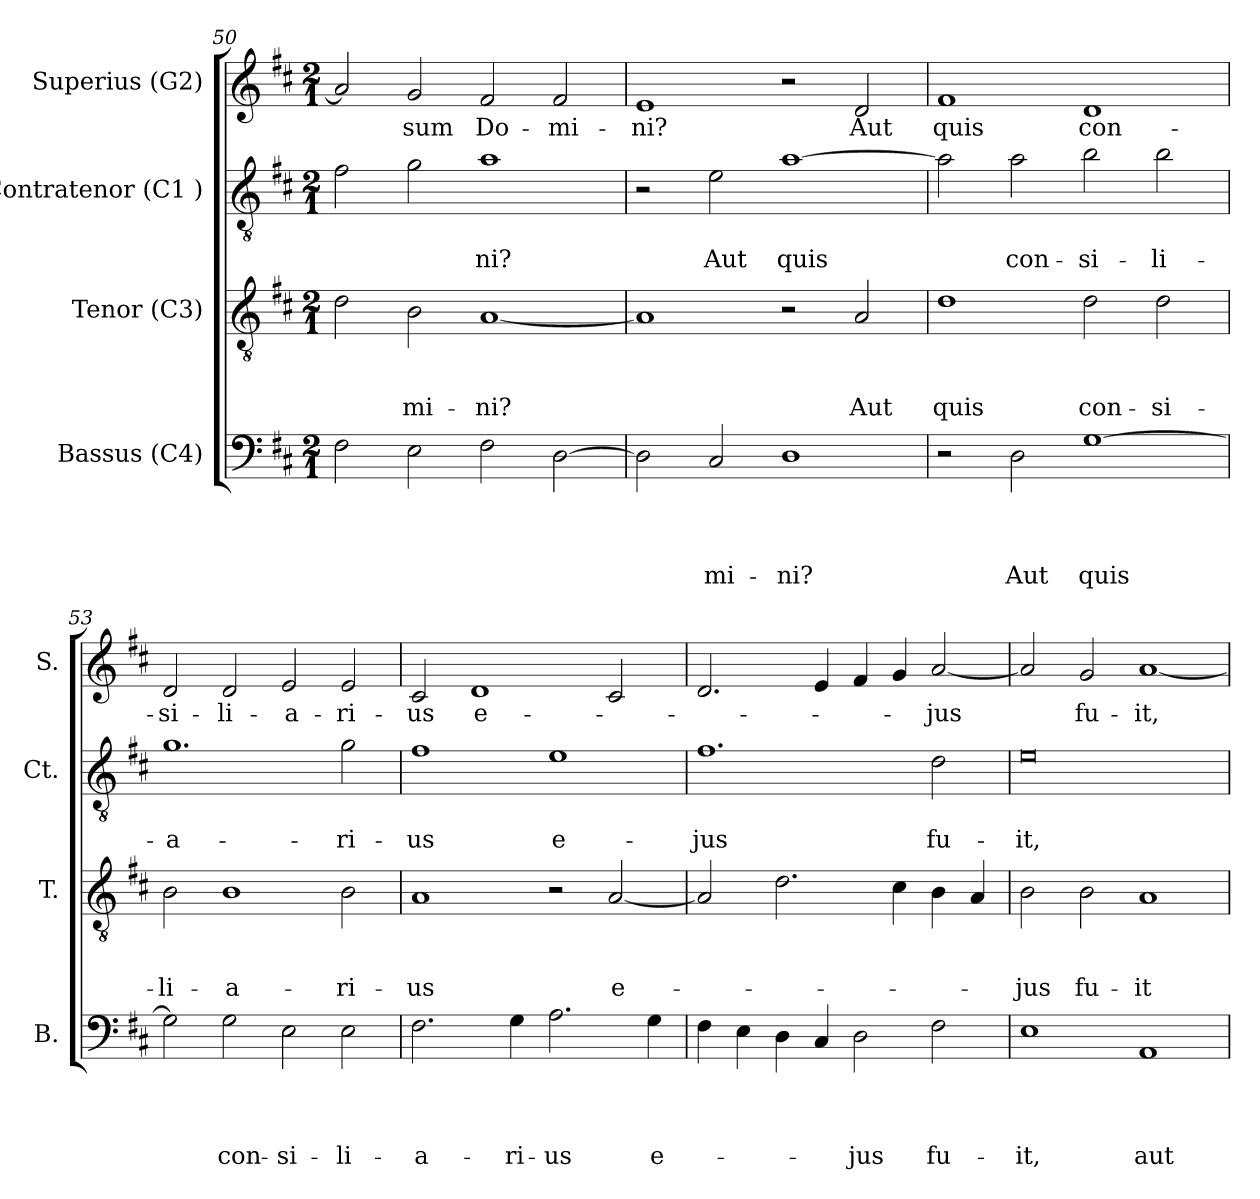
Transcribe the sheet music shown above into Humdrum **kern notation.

**kern	**text	**text	**text	**text	**kern	**text	**text	**text	**kern	**text	**text	**kern	**text
*part4	*part4	*part4	*part4	*part4	*part3	*part3	*part3	*part3	*part2	*part2	*part2	*part1	*part1
*staff4	*staff4	*staff4	*staff4	*staff4	*staff3	*staff3	*staff3	*staff3	*staff2	*staff2	*staff2	*staff1	*staff1
*I"Bassus (C4)	*	*	*	*	*I"Tenor (C3)	*	*	*	*I"Contratenor (C1 )	*	*	*I"Superius (G2)	*
*I'B.	*	*	*	*	*I'T.	*	*	*	*I'Ct.	*	*	*I'S.	*
*clefF4	*	*	*	*	*clefGv2	*	*	*	*clefGv2	*	*	*clefG2	*
*k[f#c#]	*	*	*	*	*k[f#c#]	*	*	*	*k[f#c#]	*	*	*k[f#c#]	*
*D:	*	*	*	*	*D:	*	*	*	*D:	*	*	*D:	*
*M2/1	*	*	*	*	*M2/1	*	*	*	*M2/1	*	*	*M2/1	*
=50	=50	=50	=50	=50	=50	=50	=50	=50	=50	=50	=50	=50	=50
2F#\	.	.	.	.	2d\	.	.	.	2f#\	.	.	2a/]	.
!	!	!	!	!	!	!	!	!LO:LY:b	!	!	!	!	!LO:LY:b
2E\	.	.	.	.	2B\	.	.	-mi-	2g\	.	.	2g/	-sum
!	!	!	!	!	!	!	!	!LO:LY:b	!	!	!LO:LY:b	!	!LO:LY:b
2F#\	.	.	.	.	[<1A	.	.	-ni?	1a	.	-ni?	2f#/	Do-
!	!	!	!	!	!	!	!	!	!	!	!	!	!LO:LY:b
[>2D\	.	.	.	.	.	.	.	.	.	.	.	2f#/	-mi-
=51	=51	=51	=51	=51	=51	=51	=51	=51	=51	=51	=51	=51	=51
!	!	!	!	!	!	!	!	!	!	!	!	!	!LO:LY:b
2D\]	.	.	.	.	1A]	.	.	.	2r	.	.	1e	-ni?
!	!	!	!	!LO:LY:b	!	!	!	!	!	!	!LO:LY:b	!	!
2C#/	.	.	.	-mi-	.	.	.	.	2e\	.	Aut	.	.
!	!	!	!	!LO:LY:b	!	!	!	!	!	!	!LO:LY:b	!	!
1D	.	.	.	-ni?	2r	.	.	.	[>1a	.	quis	2r	.
!	!	!	!	!	!	!	!	!LO:LY:b	!	!	!	!	!LO:LY:b
.	.	.	.	.	2A/	.	.	Aut	.	.	.	2d/	Aut
=52	=52	=52	=52	=52	=52	=52	=52	=52	=52	=52	=52	=52	=52
!	!	!	!	!	!	!	!	!LO:LY:b	!	!	!	!	!LO:LY:b
2r	.	.	.	.	1d	.	.	quis	2a\]	.	.	1f#	quis
!	!	!	!	!LO:LY:b	!	!	!	!	!	!	!LO:LY:b	!	!
2D\	.	.	.	Aut	.	.	.	.	2a\	.	con-	.	.
!	!	!	!	!LO:LY:b	!	!	!	!LO:LY:b	!	!	!LO:LY:b	!	!LO:LY:b
[<1G	.	.	.	quis	2d\	.	.	con-	2b\	.	-si-	1d	con-
!	!	!	!	!	!	!	!	!LO:LY:b	!	!	!LO:LY:b	!	!
.	.	.	.	.	2d\	.	.	-si-	2b\	.	-li-	.	.
!!LO:LB:g=z
=53	=53	=53	=53	=53	=53	=53	=53	=53	=53	=53	=53	=53	=53
!	!	!	!	!	!	!	!	!LO:LY:b	!	!	!LO:LY:b:rj	!	!LO:LY:b
2G\]	.	.	.	.	2B\	.	.	-li-	1.g	.	-a-	2d/	-si-
!	!	!	!	!LO:LY:b	!	!	!	!LO:LY:b:rj	!	!	!	!	!LO:LY:b
2G\	.	.	.	con-	1B	.	.	-a-	.	.	.	2d/	-li-
!	!	!	!	!LO:LY:b	!	!	!	!	!	!	!	!	!LO:LY:b
2E\	.	.	.	-si-	.	.	.	.	.	.	.	2e/	-a-
!	!	!	!	!LO:LY:b	!	!	!	!LO:LY:b	!	!	!LO:LY:b	!	!LO:LY:b
2E\	.	.	.	-li-	2B\	.	.	-ri-	2g\	.	-ri-	2e/	-ri-
=54	=54	=54	=54	=54	=54	=54	=54	=54	=54	=54	=54	=54	=54
!	!	!	!	!LO:LY:b	!	!	!	!LO:LY:b	!	!	!LO:LY:b	!	!LO:LY:b
2.F#\	.	.	.	-a-	1A	.	.	-us	1f#	.	-us	2c#/	-us
!	!	!	!	!	!	!	!	!	!	!	!	!	!LO:LY:b:rj
.	.	.	.	.	.	.	.	.	.	.	.	1d	e-
!	!	!	!	!LO:LY:b	!	!	!	!	!	!	!	!	!
4G\	.	.	.	-ri-	.	.	.	.	.	.	.	.	.
!	!	!	!	!LO:LY:b	!	!	!	!	!	!	!LO:LY:b:rj	!	!
2.A\	.	.	.	-us	2r	.	.	.	1e	.	e-	.	.
!	!	!	!	!	!	!	!	!LO:LY:b:rj	!	!	!	!	!
.	.	.	.	.	[<2A/	.	.	e-	.	.	.	2c#/	.
!	!	!	!	!LO:LY:b	!	!	!	!	!	!	!	!	!
4G\	.	.	.	e-	.	.	.	.	.	.	.	.	.
=55	=55	=55	=55	=55	=55	=55	=55	=55	=55	=55	=55	=55	=55
!	!	!	!	!	!	!	!	!	!	!	!LO:LY:b	!	!
4F#\	.	.	.	.	2A/]	.	.	.	1.f#	.	-jus	2.d/	.
4E\	.	.	.	.	.	.	.	.	.	.	.	.	.
4D\	.	.	.	.	2.d\	.	.	.	.	.	.	.	.
4C#/	.	.	.	.	.	.	.	.	.	.	.	4e/	.
!	!	!	!	!LO:LY:b	!	!	!	!	!	!	!	!	!
2D\	.	.	.	-jus	.	.	.	.	.	.	.	4f#/	.
.	.	.	.	.	4c#\	.	.	.	.	.	.	4g/	.
!	!	!	!	!LO:LY:b	!	!	!	!	!	!	!LO:LY:b	!	!LO:LY:b
2F#\	.	.	.	fu-	4B\	.	.	.	2d\	.	fu-	[<2a/	-jus
.	.	.	.	.	4A/	.	.	.	.	.	.	.	.
=56	=56	=56	=56	=56	=56	=56	=56	=56	=56	=56	=56	=56	=56
!	!	!	!	!LO:LY:b	!	!	!	!LO:LY:b	!	!	!LO:LY:b	!	!
1E	.	.	.	-it,	2B\	.	.	-jus	0e	.	-it,	2a/]	.
!	!	!	!	!	!	!	!	!LO:LY:b	!	!	!	!	!LO:LY:b
.	.	.	.	.	2B\	.	.	fu-	.	.	.	2g/	fu-
!	!	!	!	!LO:LY:b	!	!	!	!LO:LY:b	!	!	!	!	!LO:LY:b
1AA	.	.	.	aut	1A	.	.	-it	.	.	.	[<1a	-it,
=	=	=	=	=	=	=	=	=	=	=	=	=	=
*-	*-	*-	*-	*-	*-	*-	*-	*-	*-	*-	*-	*-	*-
